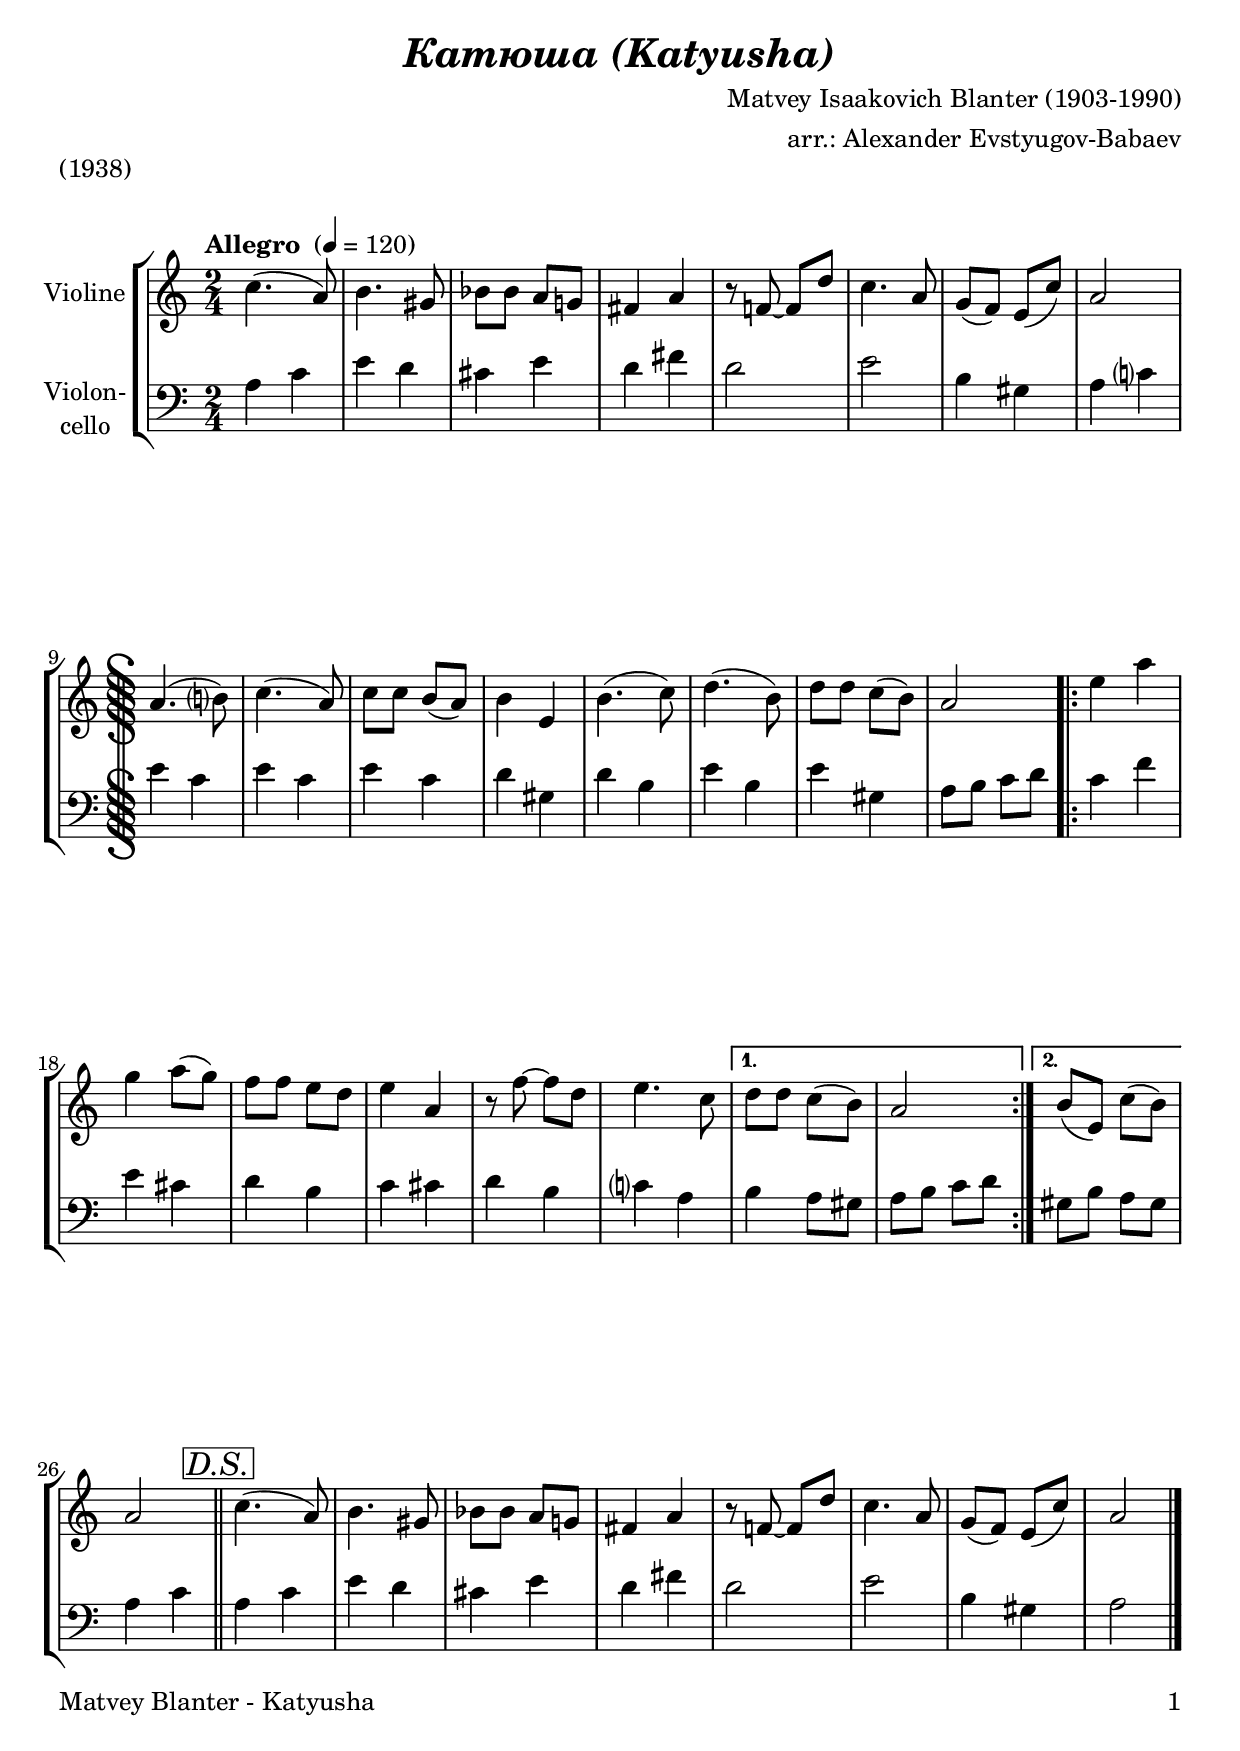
\version "2.24.1"
\include "deutsch.ly"

#(set-global-staff-size 22)

\header {
  title     = \markup \bold \italic "Катюша (Katyusha)"
  composer  = "Matvey Isaakovich Blanter (1903-1990)"
  arranger  = "arr.: Alexander Evstyugov-Babaev"
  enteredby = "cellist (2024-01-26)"
  piece     = "(1938)"
}

voiceconsts = {
  \key a \minor
  \time 2/4
  \clef "treble"
%  \numericTimeSignature
  \compressEmptyMeasures
  % Set default beaming for all staves
%  \set Timing.beamExceptions = #'()
%  \set Timing.baseMoment     = #(ly:make-moment 1 4)
%  \set Timing.beatStructure  = #'(1 1 1 1)
  \tempo "Allegro " 4=120
}

mist = "string ensemble 1"
mivl = "violin"
miba = "cello"
mipz = "pizzicato strings"

dals = \mark \markup \box \italic "D.S."
rit  = \mark \markup \box \italic "rit."

va = \relative c'' {
  \voiceconsts

  c4.( a8)
  h4. gis8
  b b a g!
  fis4 a
  r8 f!~ f d'
  c4. a8
  g( f) e( c')
  a2 \inStaffSegno

  a4.( h?8)
  c4.( a8)
  c c h( a)
  h4 e,
  h'4.( c8)
  d4.( h8)

  d d c( h)
  a2
  \repeat volta 2 {
    e'4 a
    g a8( g)
    f f e d
    e4 a,

    r8 f'~ f d
    e4. c8
  }
  \alternative {
    { d d c( h) | a2 }
    { h8( e,) c'( h) }
  }
  a2 \dals \bar "||"

  c4.( a8)
  h4. gis8
  b b a g!
  fis4 a
  r8 f!~ f d'
  c4. a8
  g( f) e( c')
  a2 \bar "|."
}

vb = \relative c' {
  \voiceconsts
  \clef "bass"
  
  a4 c
  e d
  cis e
  d fis
  d2
  e
  h4 gis
  a c? \inStaffSegno

  e c
  e c
  e c
  d gis,
  d' h
  e h

  e gis,
  a8 h c d
  \repeat volta 2 {
    c4 f
    e cis
    d h
    c cis

    d h
    c? a
  }
  \alternative {
    { h a8 gis | a h c d }
    { gis, h a gis }
  }
  a4 c \dals \bar "||"

  a c
  e d
  cis e
  d fis
  d2 e
  h4 gis
  a2 \bar "|."
}


music = \new StaffGroup <<
      \new Staff {
	\set Staff.midiInstrument = \mivl
	\set Staff.instrumentName = \markup \center-column { "Violine" }
	\transpose a a { \va }
      }

      \new Staff {
	\set Staff.midiInstrument = \miba
	\set Staff.instrumentName = \markup \center-column { "Violon-" "cello" }
	\transpose a a { \vb }
      }
>>

\book {
   \paper {
    print-page-number = ##t
    print-first-page-number = ##t
    ragged-last-bottom = ##f
    oddHeaderMarkup = \markup \null
    evenHeaderMarkup = \markup \null
    oddFooterMarkup = \markup {
      \fill-line {
        \if \should-print-page-number
        "Matvey Blanter - Katyusha" \fromproperty #'page:page-number-string
      }
    }
    evenFooterMarkup = \oddFooterMarkup
  } \score {
    \music
    \layout {}
  }

  \score {
    \unfoldRepeats \music

    \midi {
      \context {
        \Score
      }
    }
  }
}